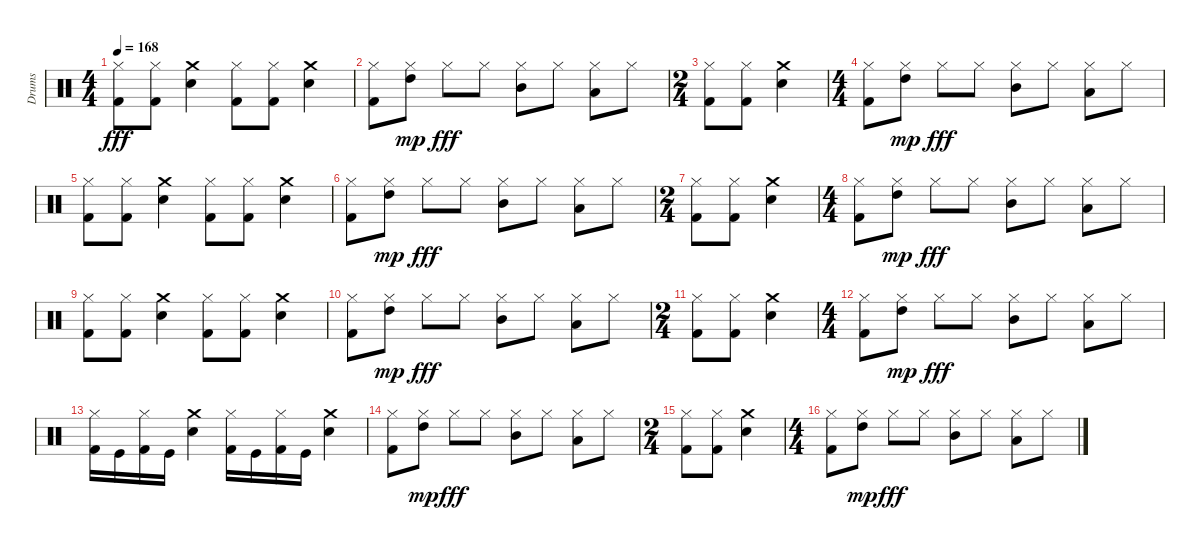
\track ("Drums" "Drums") {instrument percussion}
\staff {score}
\articulation defaults
\ts (4 4)
\tempo 168
\clef neutral
\ks c
("Hi-Hat (closed)" "Kick (hit) 2").8{dy fff} ("Hi-Hat (closed)" "Kick (hit) 2").8 ("Snare (hit) 2" "Crash medium (hit)").4 ("Kick (hit) 2" "Hi-Hat (closed)").8 ("Kick (hit) 2" "Hi-Hat (closed)").8 ("Crash medium (hit)" "Snare (hit) 2").4 |
("Hi-Hat (closed)" "Kick (hit) 2").8 ("High Tom (hit)" "Hi-Hat (closed)").8{dy mp} "Hi-Hat (closed)".8{dy fff} "Hi-Hat (closed)".8 ("Mid Tom (hit)" "Hi-Hat (closed)").8 "Hi-Hat (closed)".8 ("Low Tom (hit)" "Hi-Hat (closed)").8 "Hi-Hat (closed)".8 |
\ts (2 4)
("Kick (hit) 2" "Hi-Hat (closed)").8 ("Kick (hit) 2" "Hi-Hat (closed)").8 ("Snare (hit) 2" "Crash medium (hit)").4 |
\ts (4 4)
("Hi-Hat (closed)" "Kick (hit) 2").8 ("High Tom (hit)" "Hi-Hat (closed)").8{dy mp} "Hi-Hat (closed)".8{dy fff} "Hi-Hat (closed)".8 ("Mid Tom (hit)" "Hi-Hat (closed)").8 "Hi-Hat (closed)".8 ("Low Tom (hit)" "Hi-Hat (closed)").8 "Hi-Hat (closed)".8 |
("Hi-Hat (closed)" "Kick (hit) 2").8 ("Hi-Hat (closed)" "Kick (hit) 2").8 ("Snare (hit) 2" "Crash medium (hit)").4 ("Kick (hit) 2" "Hi-Hat (closed)").8 ("Kick (hit) 2" "Hi-Hat (closed)").8 ("Crash medium (hit)" "Snare (hit) 2").4 |
("Hi-Hat (closed)" "Kick (hit) 2").8 ("High Tom (hit)" "Hi-Hat (closed)").8{dy mp} "Hi-Hat (closed)".8{dy fff} "Hi-Hat (closed)".8 ("Mid Tom (hit)" "Hi-Hat (closed)").8 "Hi-Hat (closed)".8 ("Low Tom (hit)" "Hi-Hat (closed)").8 "Hi-Hat (closed)".8 |
\ts (2 4)
("Kick (hit) 2" "Hi-Hat (closed)").8 ("Kick (hit) 2" "Hi-Hat (closed)").8 ("Snare (hit) 2" "Crash medium (hit)").4 |
\ts (4 4)
("Hi-Hat (closed)" "Kick (hit) 2").8 ("High Tom (hit)" "Hi-Hat (closed)").8{dy mp} "Hi-Hat (closed)".8{dy fff} "Hi-Hat (closed)".8 ("Mid Tom (hit)" "Hi-Hat (closed)").8 "Hi-Hat (closed)".8 ("Low Tom (hit)" "Hi-Hat (closed)").8 "Hi-Hat (closed)".8 |
("Hi-Hat (closed)" "Kick (hit) 2").8 ("Hi-Hat (closed)" "Kick (hit) 2").8 ("Snare (hit) 2" "Crash medium (hit)").4 ("Kick (hit) 2" "Hi-Hat (closed)").8 ("Kick (hit) 2" "Hi-Hat (closed)").8 ("Crash medium (hit)" "Snare (hit) 2").4 |
("Hi-Hat (closed)" "Kick (hit) 2").8 ("High Tom (hit)" "Hi-Hat (closed)").8{dy mp} "Hi-Hat (closed)".8{dy fff} "Hi-Hat (closed)".8 ("Mid Tom (hit)" "Hi-Hat (closed)").8 "Hi-Hat (closed)".8 ("Low Tom (hit)" "Hi-Hat (closed)").8 "Hi-Hat (closed)".8 |
\ts (2 4)
("Kick (hit) 2" "Hi-Hat (closed)").8 ("Kick (hit) 2" "Hi-Hat (closed)").8 ("Snare (hit) 2" "Crash medium (hit)").4 |
\ts (4 4)
("Hi-Hat (closed)" "Kick (hit) 2").8 ("High Tom (hit)" "Hi-Hat (closed)").8{dy mp} "Hi-Hat (closed)".8{dy fff} "Hi-Hat (closed)".8 ("Mid Tom (hit)" "Hi-Hat (closed)").8 "Hi-Hat (closed)".8 ("Low Tom (hit)" "Hi-Hat (closed)").8 "Hi-Hat (closed)".8 |
("Kick (hit) 2" "Hi-Hat (closed)").16 "Kick (hit)".16 ("Kick (hit) 2" "Hi-Hat (closed)").16 "Kick (hit)".16 ("Snare (hit) 2" "Crash medium (hit)").4 ("Kick (hit) 2" "Hi-Hat (closed)").16 "Kick (hit)".16 ("Kick (hit) 2" "Hi-Hat (closed)").16 "Kick (hit)".16 ("Crash medium (hit)" "Snare (hit) 2").4 |
("Hi-Hat (closed)" "Kick (hit) 2").8 ("High Tom (hit)" "Hi-Hat (closed)").8{dy mp} "Hi-Hat (closed)".8{dy fff} "Hi-Hat (closed)".8 ("Mid Tom (hit)" "Hi-Hat (closed)").8 "Hi-Hat (closed)".8 ("Low Tom (hit)" "Hi-Hat (closed)").8 "Hi-Hat (closed)".8 |
\ts (2 4)
("Kick (hit) 2" "Hi-Hat (closed)").8 ("Kick (hit) 2" "Hi-Hat (closed)").8 ("Snare (hit) 2" "Crash medium (hit)").4 |
\ts (4 4)
("Hi-Hat (closed)" "Kick (hit) 2").8 ("High Tom (hit)" "Hi-Hat (closed)").8{dy mp} "Hi-Hat (closed)".8{dy fff} "Hi-Hat (closed)".8 ("Mid Tom (hit)" "Hi-Hat (closed)").8 "Hi-Hat (closed)".8 ("Low Tom (hit)" "Hi-Hat (closed)").8 "Hi-Hat (closed)".8
